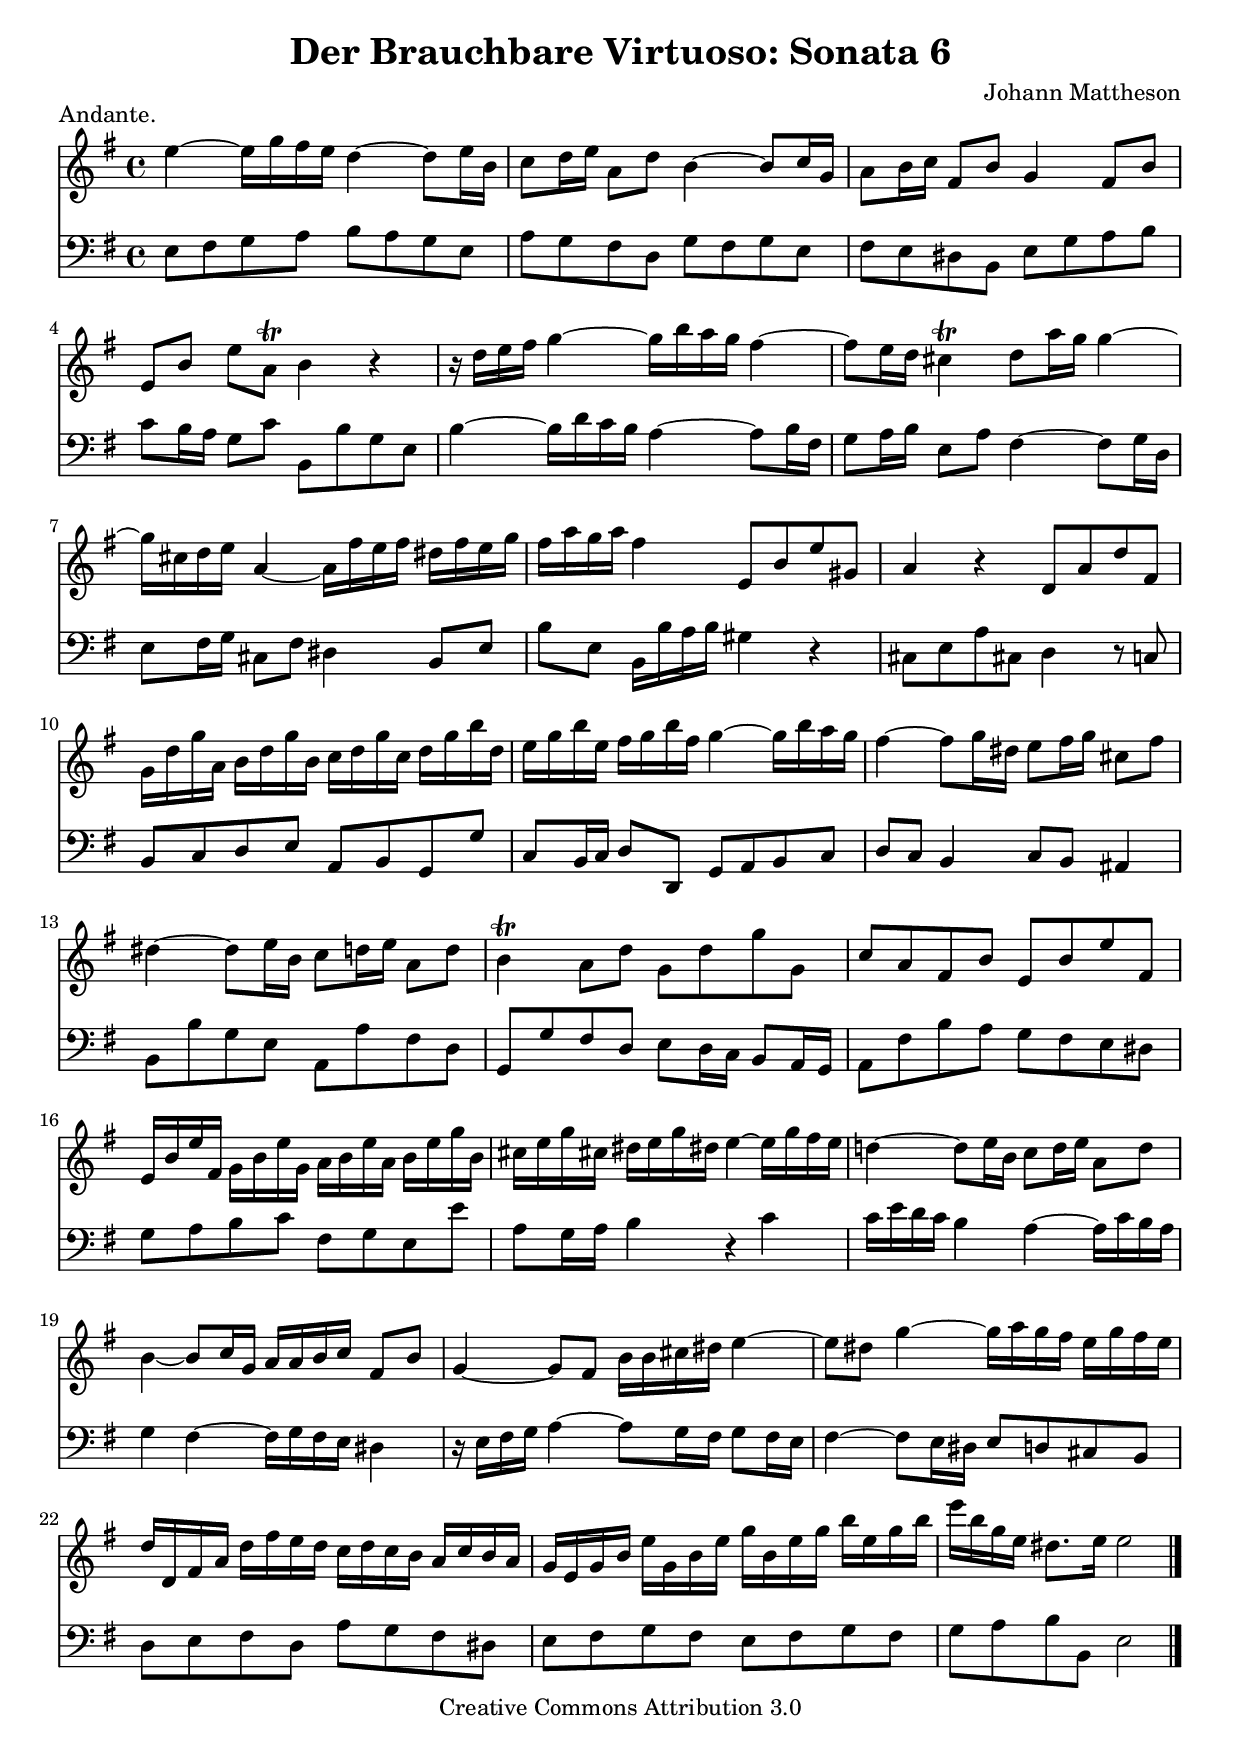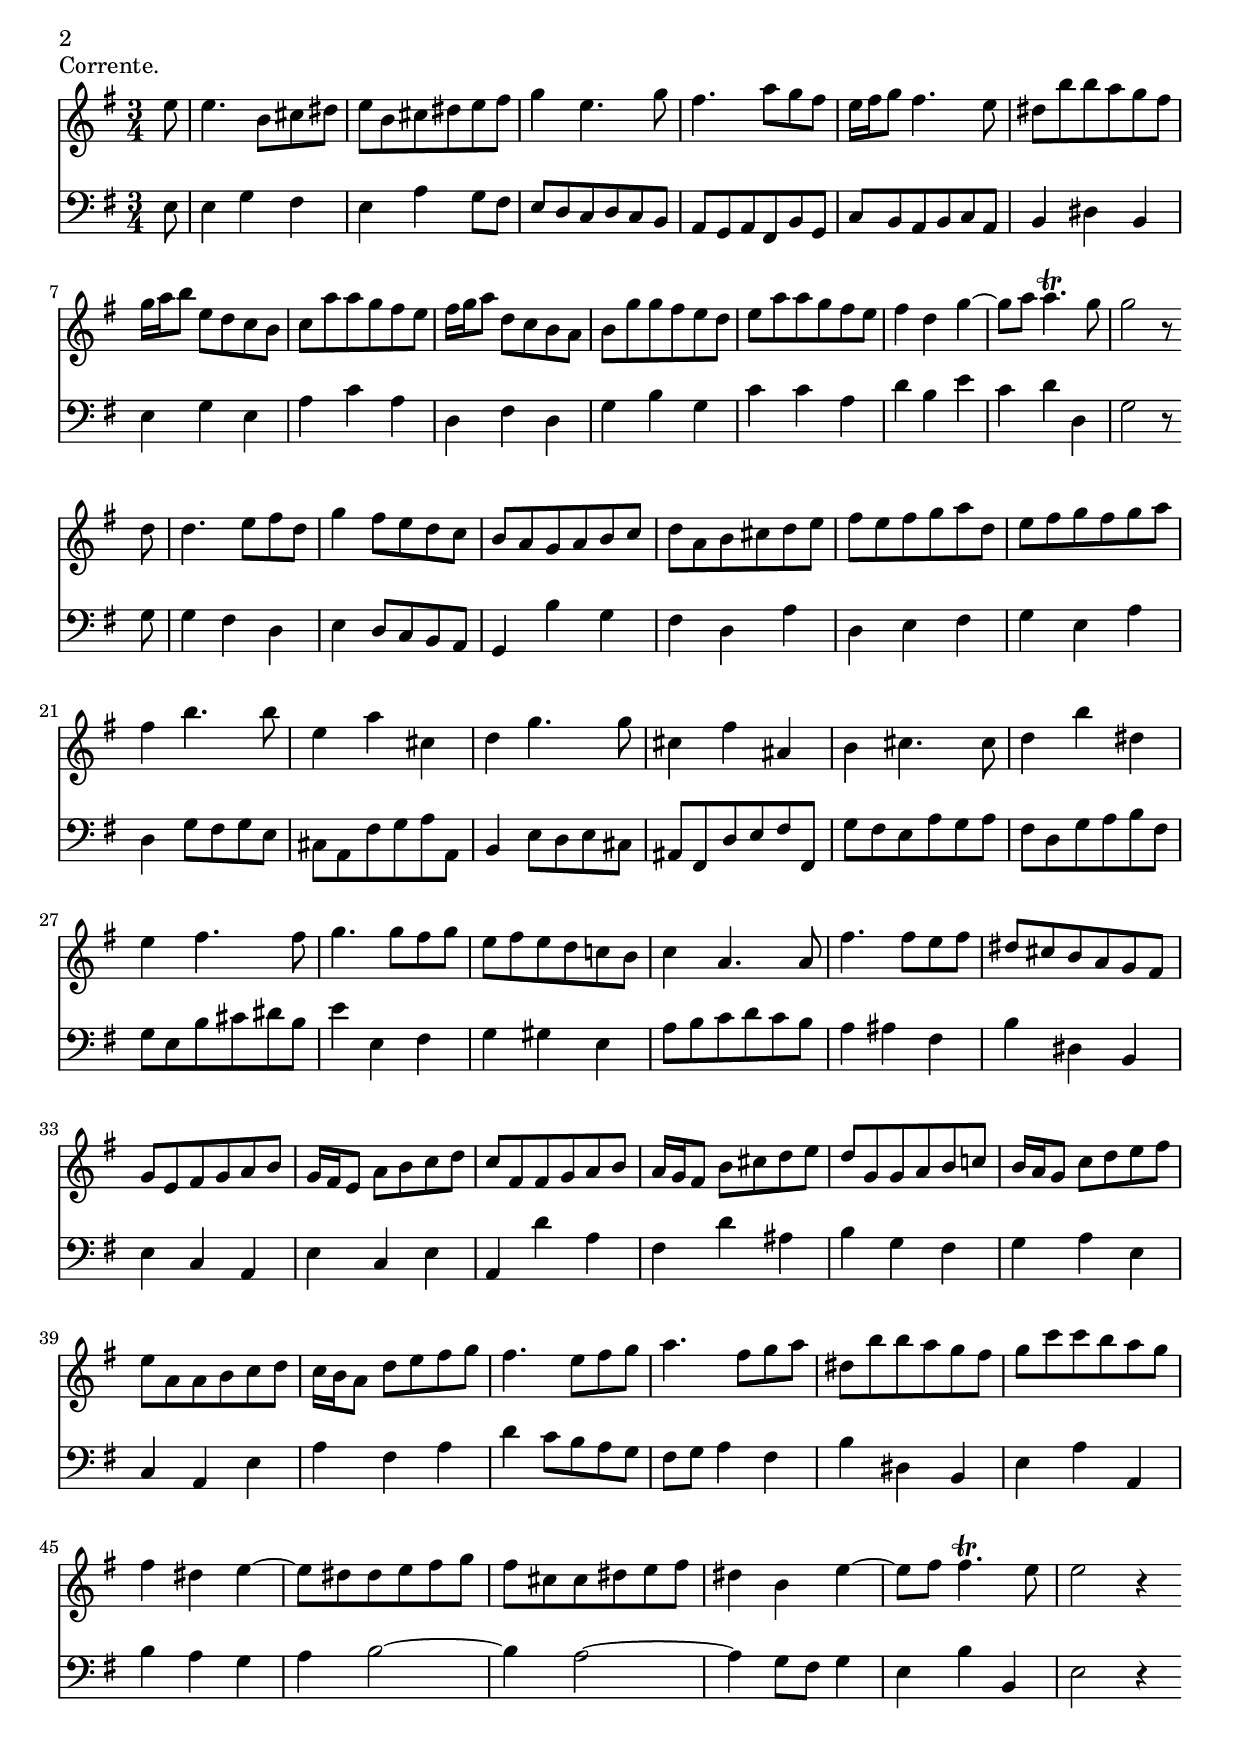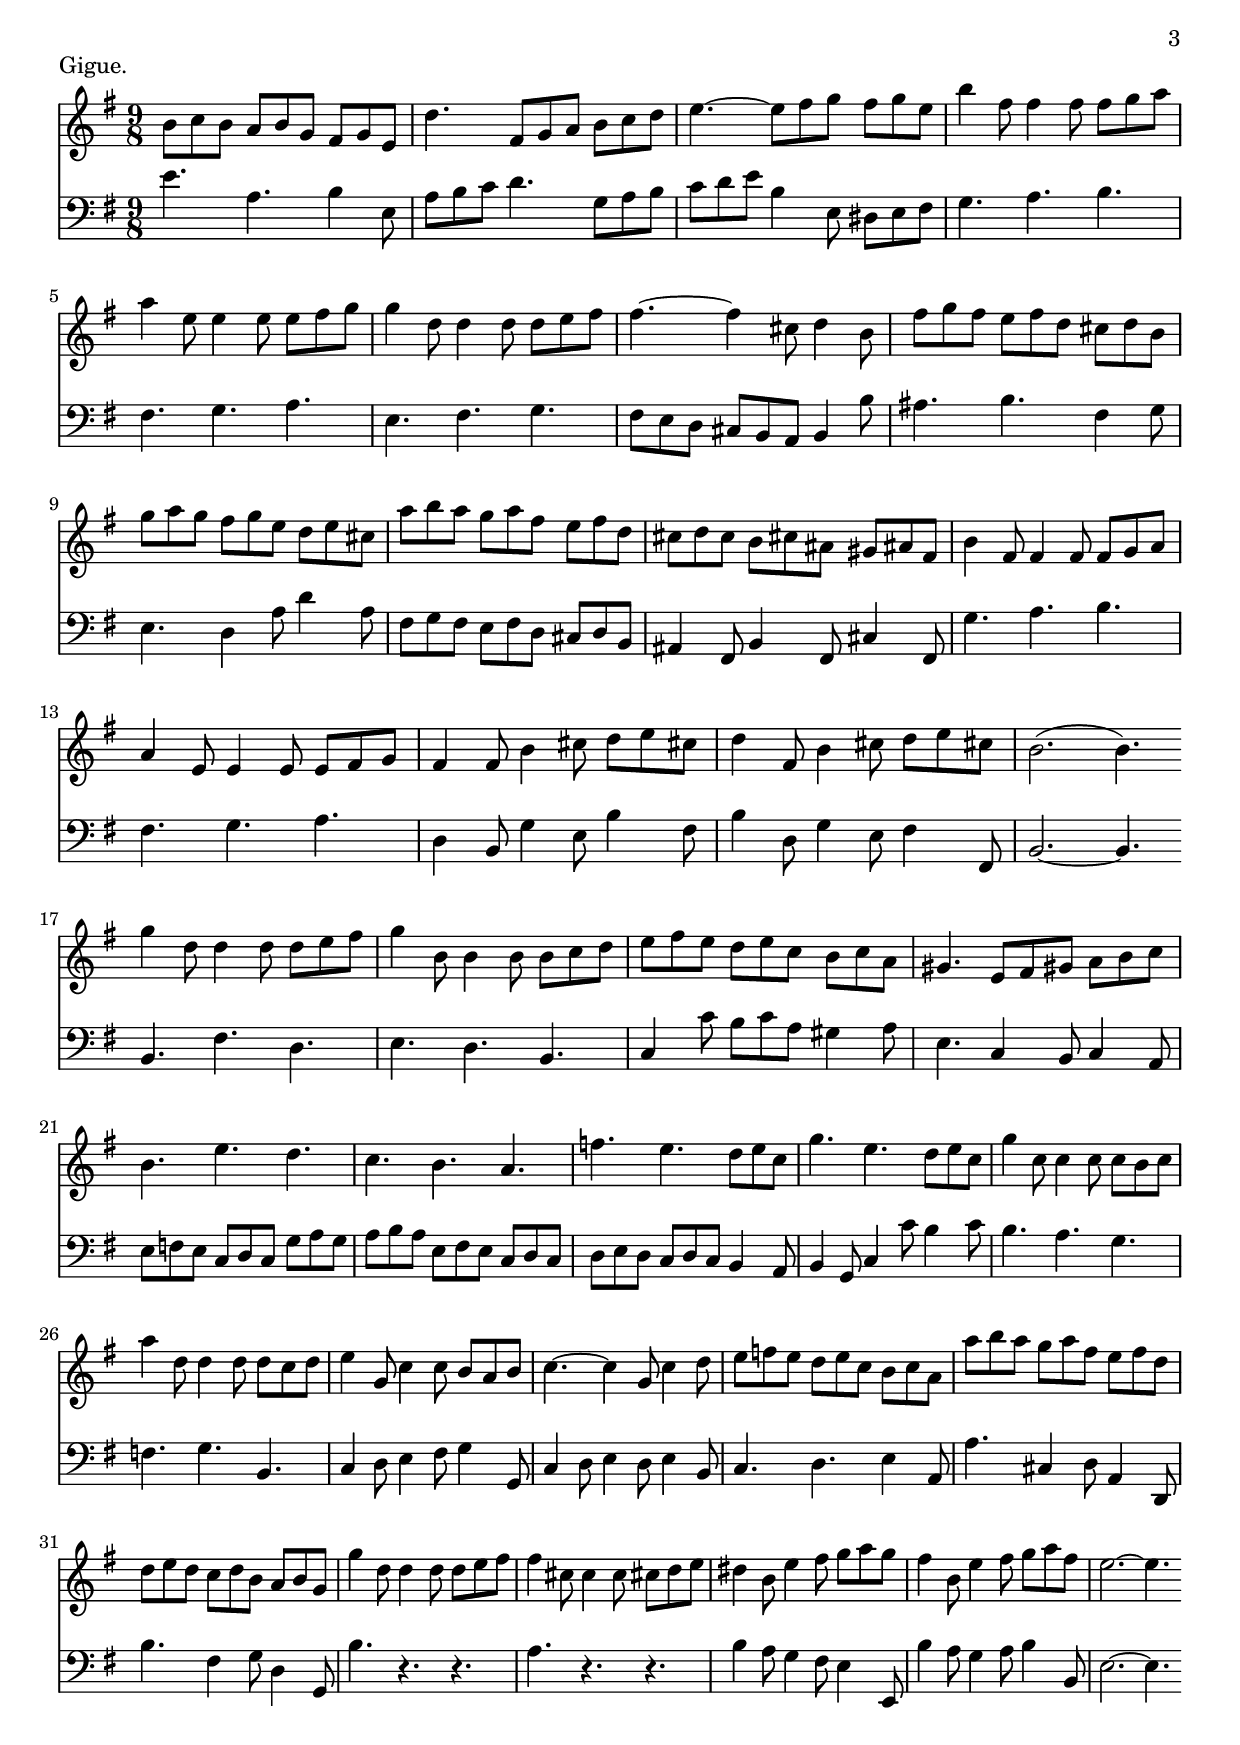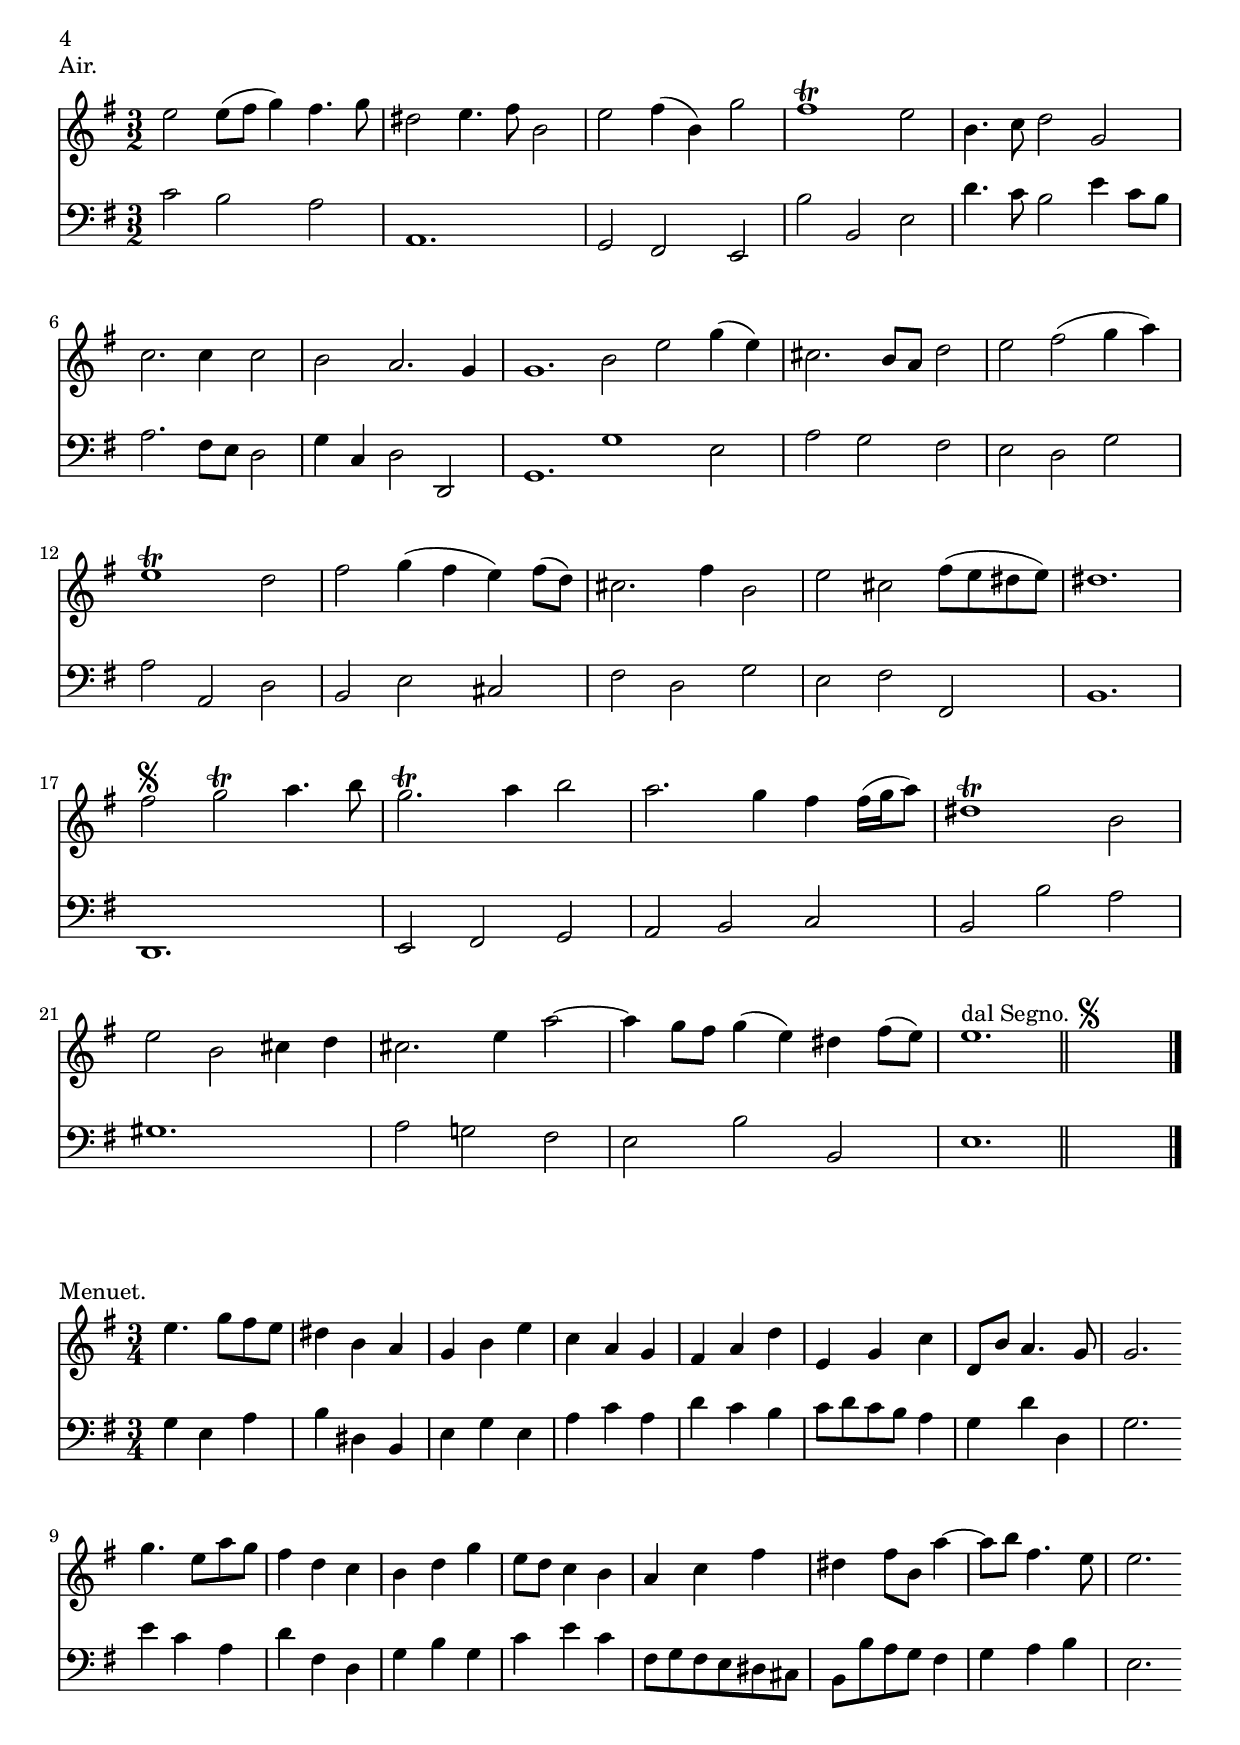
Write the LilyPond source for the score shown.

\version "2.8.8"

#(set-global-staff-size 20)

\header { 
	title = "Der Brauchbare Virtuoso: Sonata 6"
	composer = "Johann Mattheson"
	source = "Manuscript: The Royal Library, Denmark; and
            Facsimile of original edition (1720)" 
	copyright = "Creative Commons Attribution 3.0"
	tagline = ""
	}

\paper {
	#(set-paper-size "a4")
	ragged-last-bottom = ##f
	}

\score {
  <<
    \new Staff
    \relative c' {
	\clef G
	\key g \major
	\time 4/4 
	                   
	e'4 ~ e16 g fis e d4 ~ d8 e16 b | 
	c8 d16 e a,8 d b4 ~ b8 c16 g |   % 3
	a8 b16 c fis,8 b g4 fis8 b | 
	e,[ b'] e a, \trill b4 r |   % 5
	r16 d e fis g4 ~ g16 b a g fis4 ~ | 
	fis8 e16 d cis!4 \trill d8 a'16 g g4 ~ |   % 7
	g16 cis,! d e a,4 ~ a16 fis' e fis dis! fis e g | 
	fis a g a fis4 e,8 b' e gis,! |   % 9
	a4 r d,8 a' d fis, | 
	g16 d' g a, b d g b, c d g c, d g b d, |   % 11
	e g b e, fis g b fis g4 ~ g16 b a g | 
	fis4 ~ fis8 g16 dis! e8 fis16 g cis,!8 fis |   % 13
	dis!4 ~ dis8 e16 b c8 d!16 e a,8 d | 
	b4 \trill a8 d g, d' g g, |   % 15
	c a fis b e, b' e fis, | 
	e16 b' e fis, g b e g, a b e a, b e g b, |   % 17
	cis! e g cis,! dis! e g dis! e4 ~ e16 g fis e | 
	d!4 ~ d8 e16 b c8 d16 e a,8 d |   % 19
	b4 ~ b8 c16 g a a b c fis,8 b | 
	g4 ~ g8 fis b16 b cis! dis! e4 ~ |   % 21
	e8 dis! g4 ~ g16 a g fis e g fis e | 
	d d, fis a d fis e d c d c b a c b a |   % 23
	g e g b e g, b e g b, e g b e, g b | 
	e b g e dis!8. e16 e2 
	\bar "|." }

      \new Staff
      \relative c {
	\clef bass
	\key g \major
	\time 4/4 
	                   
	e8 fis g a b a g e | a g fis d g fis g e |   % 3
	fis e dis! b e g a b | c b16 a g8 c b, b' g e |   % 5
	b'4 ~ b16 d c b a4 ~ a8 b16 fis | 
	g8 a16 b e,8 a fis4 ~ fis8 g16 d |   % 7
	e8 fis16 g cis,!8 fis dis!4 b8 e | b' e, b16 b' a b gis!4 r |   % 9
	cis,!8 e a cis,! d4 r8 c! | b c d e a, b g g' |   % 11
	c, b16 c d8 d, g a b c | d c b4 c8 b ais!4 |   % 13
	b8 b' g e a, a' fis d | g, g' fis d e d16 c b8 a16 g |   % 15
	a8 fis' b a g fis e dis! | g a b c fis, g e e' |   % 17
	a, g16 a b4 r c | c16 e d c b4 a ~ a16 c b a |   % 19
	g4 fis ~ fis16 g fis e dis!4 | 
	r16 e fis g a4 ~ a8 g16 fis g8 fis16 e |   % 21
	fis4 ~ fis8 e16 dis! e8 d! cis! b | d e fis d a' g fis dis! |   % 23
	e fis g fis e fis g fis | g a b b, e2 }
>>
  \header { piece = "Andante." }
  \layout { indent = #0 }
}

\score {
  <<
    \new Staff
    \relative c' {
	\clef G
	\key g \major
	\time 3/4 
	                   
	\partial 8*1 e'8 | e4. b8 cis! dis! |   % 3
	e b cis! dis! e fis | g4 e4. g8 |   % 5
	fis4. a8 g fis | e16 fis g8 fis4. e8 |   % 7
	dis! b' b a g fis | g16 a b8 e, d c b |   % 9
	c a' a g fis e | fis16 g a8 d, c b a |   % 11
	b g' g fis e d | e a a g fis e |   % 13
	fis4 d g ~ | g8 a a4. \trill g8 |   % 15
	g2 r8 \bar ":|:" \break d8 | d4. e8 fis d |   % 17
	g4 fis8 e d c | b a g a b c |   % 19
	d a b cis! d e | fis e fis g a d, |   % 21
	e fis g fis g a | fis4 b4. b8 |   % 23
	e,4 a cis,! | d g4. g8 |   % 25
	cis,!4 fis ais,! | b cis!4. cis8 |   % 27
	d4 b' dis,! | e fis4. fis8 |   % 29
	g4. g8 fis g | e fis e d c! b |   % 31
	c4 a4. a8 | fis'4. fis8 e fis |   % 33
	dis! cis! b a g fis | g e fis g a b |   % 35
	g16 fis e8 a b c d | c fis, fis g a b |   % 37
	a16 g fis8 b cis! d e | d g, g a b c! |   % 39
	b16 a g8 c d e fis | e a, a b c d |   % 41
	c16 b a8 d e fis g | fis4. e8 fis g |   % 43
	a4. fis8 g a | dis,! b' b a g fis |   % 45
	g c c b a g | fis4 dis! e ~ |   % 47
	e8 dis! dis e fis g | fis cis! cis dis! e fis |   % 49
	dis!4 b e ~ | e8 fis fis4. \trill e8 |   % 51
	e2 r4 
	\bar ":|" }

      \new Staff
      \relative c {
	\clef bass
	\key g \major
	\time 3/4 
	                   
	\partial 8*1 e8 | e4 g fis |   % 3
	e a g8 fis | e d c d c b |   % 5
	a g a fis b g | c b a b c a |   % 7
	b4 dis! b | e g e |   % 9
	a c a | d, fis d |   % 11
	g b g | c c a |   % 13
	d b e | c d d, |   % 15
	g2 r8 g | g4 fis d |   % 17
	e d8 c b a | g4 b' g |   % 19
	fis d a' | d, e fis |   % 21
	g e a | d, g8 fis g e |   % 23
	cis! a fis' g a a, | b4 e8 d e cis! |   % 25
	ais! fis d' e fis fis, | g' fis e a g a |   % 27
	fis d g a b fis | g e b' cis! dis! b |   % 29
	e4 e, fis | g gis! e |   % 31
	a8 b c d c b | a4 ais! fis |   % 33
	b dis,! b | e c a |   % 35
	e' c e | a, d' a |   % 37
	fis d' ais! | b g fis |   % 39
	g a e | c a e' |   % 41
	a fis a | d c8 b a g |   % 43
	fis g a4 fis | b dis,! b |   % 45
	e a a, | b' a g |   % 47
	a b2 ~ | b4 a2 ~ |   % 49
	a4 g8 fis g4 | e b' b, |   % 51
	e2 r4 }
>>
  \header { piece = "Corrente." breakbefore = ##t }
  \layout { indent = #0 }
}

\score {
  <<
    \new Staff
    \relative c' {
	\clef G
	\key g \major
	\time 9/8 
	                   
	b'8 c b a b g fis g e | d'4. fis,8 g a b c d |   % 3
	e4. ~ e8 fis g fis g e | b'4 fis8 fis4 fis8 fis g a |   % 5
	a4 e8 e4 e8 e fis g | g4 d8 d4 d8 d e fis |   % 7
	fis4. ~ fis4 cis!8 d4 b8 | fis' g fis e fis d cis! d b |   % 9
	g' a g fis g e d e cis! | a' b a g a fis e fis d |   % 11
	cis! d cis b cis! ais! gis! ais! fis | 
	b4 fis8 fis4 fis8 fis g a |   % 13
	a4 e8 e4 e8 e fis g | fis4 fis8 b4 cis!8 d e cis! |   % 15
	d4 fis,8 b4 cis!8 d e cis! | b2. ( b4. ) \bar ":|:" \break |   % 17
	g'4 d8 d4 d8 d e fis | g4 b,8 b4 b8 b c d |   % 19
	e fis e d e c b c a | gis!4. e8 fis gis! a b c |   % 21
	b4. e d | c b a |   % 23
	f'! e d8 e c | g'4. e d8 e c |   % 25
	g'4 c,8 c4 c8 c b c | a'4 d,8 d4 d8 d c d |   % 27
	e4 g,8 c4 c8 b a b | c4. ~ c4 g8 c4 d8 |   % 29
	e f! e d e c b c a | a' b a g a fis e fis d |   % 31
	d e d c d b a b g | g'4 d8 d4 d8 d e fis |   % 33
	fis4 cis!8 cis4 cis8 cis! d e | dis!4 b8 e4 fis8 g a g |   % 35
	fis4 b,8 e4 fis8 g a fis | e2. ~ e4. 
	\bar ":|" }

      \new Staff
      \relative c {
	\clef bass
	\key g \major
	\time 9/8 
	                   
	e'4. a, b4 e,8 | a b c d4. g,8 a b |   % 3
	c d e b4 e,8 dis! e fis | g4. a b |   % 5
	fis g a | e fis g |   % 7
	fis8 e d cis! b a b4 b'8 | ais!4. b fis4 g8 |   % 9
	e4. d4 a'8 d4 a8 | fis g fis e fis d cis! d b |   % 11
	ais!4 fis8 b4 fis8 cis'!4 fis,8 | g'4. a b |   % 13
	fis g a | d,4 b8 g'4 e8 b'4 fis8 |   % 15
	b4 d,8 g4 e8 fis4 fis,8 | b2. ~ b4. |   % 17
	b fis' d | e d b |   % 19
	c4 c'8 b c a gis!4 a8 | e4. c4 b8 c4 a8 |   % 21
	e' f! e c d c g' a g | a b a e fis e c d c |   % 23
	d e d c d c b4 a8 | b4 g8 c4 c'8 b4 c8 |   % 25
	b4. a g | f! g b, |   % 27
	c4 d8 e4 fis8 g4 g,8 | c4 d8 e4 d8 e4 b8 |   % 29
	c4. d e4 a,8 | a'4. cis,!4 d8 a4 d,8 |   % 31
	b''4. fis4 g8 d4 g,8 | b'4. r r |   % 33
	a r r | b4 a8 g4 fis8 e4 e,8 |   % 35
	b''4 a8 g4 a8 b4 b,8 | e2. ~ e4. }
>>
  \header { piece = "Gigue." breakbefore = ##t }
  \layout { indent = #0 }
}

\score {
  <<
    \new Staff
    \relative c' {
	\clef G
	\key g \major
	\time 3/2 
	                   
	e'2 e8  ( fis g4 ) fis4. g8 | dis!2 e4. fis8 b,2 |   % 3
	e fis4  ( b, ) g'2 | fis1 \trill e2 |   % 5
	b4. c8 d2 g, | c2. c4 c2 |   % 7
	b a2. g4 | g1. \bar ":|:" |   % 9
	b2 e g4  ( e ) | cis!2. b8 a d2 |   % 11
	e fis  ( g4 a ) | e1 \trill d2 |   % 13
	fis g4  ( fis e ) fis8  ( d ) | cis!2. fis4 b,2 |   % 15
	e cis! fis8  ( e dis! e ) | dis!1. \break |   % 17
	fis2 \segno g \trill a4. b8 | g2. \trill a4 b2 |   % 19
	a2. g4 fis fis16  ( g a8 ) | dis,!1 \trill b2 |   % 21
	e b cis!4 d | cis!2. e4 a2 ~ |   % 23
	a4 g8 fis g4  ( e ) dis! fis8  ( e ) | 
	e1.^\markup{dal Segno.} \bar "||" s \segno \bar "|." }

      \new Staff
      \relative c {
	\clef bass
	\key g \major
	\time 3/2 
	                   
	c'2 b a | a,1. |   % 3
	g2 fis e | b'' b, e |   % 5
	d'4. c8 b2 e4 c8 b | a2. fis8 e d2 |   % 7
	g4 c, d2 d, | g1. |   % 9
	g'1 e2 | a g fis |   % 11
	e d g | a a, d |   % 13
	b e cis! | fis d g |   % 15
	e fis fis, | b1. |   % 17
	d, | e2 fis g |   % 19
	a b c | b b' a |   % 21
	gis!1. | a2 g! fis |   % 23
	e b' b, | e1. s }
>>
  \header { piece = "Air." breakbefore = ##t }
  \layout { indent = #0 }
}

\score {
  <<
    \new Staff
    \relative c' {
	\clef G
	\key g \major
	\time 3/4 
	                   
	e'4. g8 fis e | dis!4 b a |   % 3
	g b e | c a g |   % 5
	fis a d | e, g c |   % 7
	d,8 b' a4. g8 | g2. \bar ":|:" |   % 9
	g'4. e8 a g | fis4 d c |   % 11
	b d g | e8 d c4 b |   % 13
	a c fis | dis! fis8 b, a'4 ~ |   % 15
	a8 b fis4. e8 | e2. \bar ":|" }

      \new Staff
      \relative c {
	\clef bass
	\key g \major
	\time 3/4 
	                   
	g'4 e a | b dis,! b |   % 3
	e g e | a c a |   % 5
	d c b | c8 d c b a4 |   % 7
	g d' d, | g2. |   % 9
	e'4 c a | d fis, d |   % 11
	g b g | c e c |   % 13
	fis,8 g fis e dis! cis! | b b' a g fis4 |   % 15
	g a b | e,2. }
>>
  \header { piece = "Menuet." }
  \layout { indent = #0 }
}
